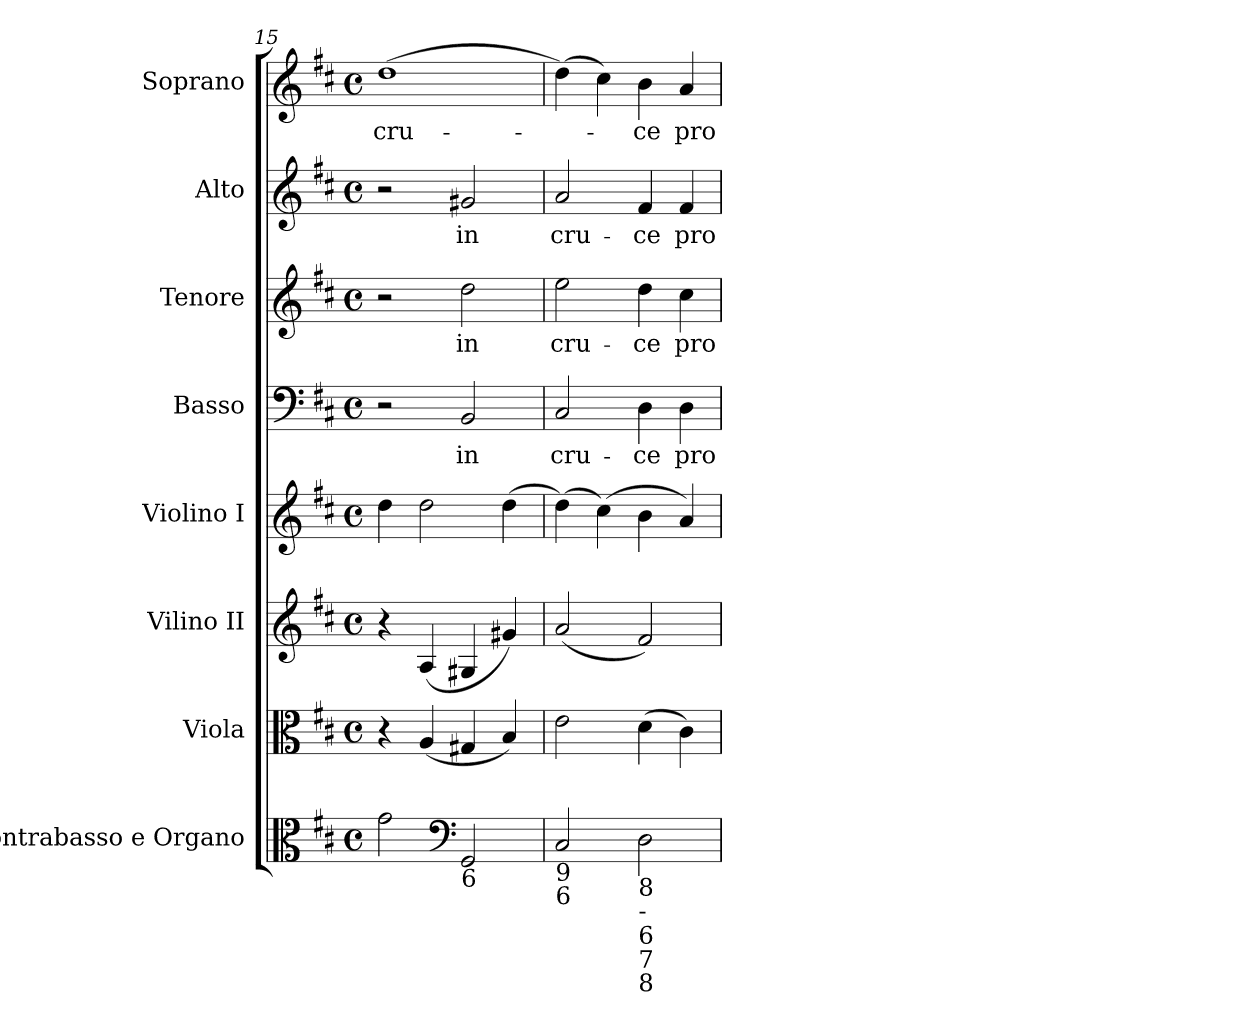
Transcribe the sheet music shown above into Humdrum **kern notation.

**kern	**kern	**kern	**kern	**kern	**text	**kern	**text	**kern	**text	**kern	**text
*part8	*part7	*part6	*part5	*part4	*part4	*part3	*part3	*part2	*part2	*part1	*part1
*staff8	*staff7	*staff6	*staff5	*staff4	*staff4	*staff3	*staff3	*staff2	*staff2	*staff1	*staff1
*I"Contrabasso e Organo	*I"Viola	*I"Vilino II	*I"Violino I	*I"Basso	*	*I"Tenore	*	*I"Alto	*	*I"Soprano	*
*I'Cb. e Org.	*I'Vla.	*I'Vl. II	*I'Vl. I	*I'B	*	*I'T	*	*I'A	*	*I'S	*
*clefC3	*clefC3	*clefG2	*clefG2	*clefF4	*	*clefG2	*	*clefG2	*	*clefG2	*
*k[f#c#]	*k[f#c#]	*k[f#c#]	*k[f#c#]	*k[f#c#]	*	*k[f#c#]	*	*k[f#c#]	*	*k[f#c#]	*
*D:	*D:	*D:	*D:	*D:	*	*D:	*	*D:	*	*D:	*
*M4/4	*M4/4	*M4/4	*M4/4	*M4/4	*	*M4/4	*	*M4/4	*	*M4/4	*
*met(c)	*met(c)	*met(c)	*met(c)	*met(c)	*	*met(c)	*	*met(c)	*	*met(c)	*
=15	=15	=15	=15	=15	=15	=15	=15	=15	=15	=15	=15
!	!	!	!	!	!	!	!	!	!	!	!LO:LY:b
2g\	4r	4r	4dd\	2r	.	2r	.	2r	.	(>1dd	cru-
.	(<4A/	(<4A/	2dd\	.	.	.	.	.	.	.	.
*clefF4	*	*	*	*	*	*	*	*	*	*	*
!LO:TX:b:t=6	!	!	!	!	!	!	!	!	!	!	!
!	!	!	!	!	!LO:LY:b	!	!LO:LY:b	!	!LO:LY:b	!	!
2GG/	4G#X/	4G#X/	.	2BB/	in	2dd\	in	2g#X/	in	.	.
.	4B/)	4g#X/)	(>4dd\	.	.	.	.	.	.	.	.
=16	=16	=16	=16	=16	=16	=16	=16	=16	=16	=16	=16
!LO:TX:b:t=9\n6	!	!	!	!	!	!	!	!	!	!	!
!	!	!	!	!	!LO:LY:b	!	!LO:LY:b	!	!LO:LY:b	!	!
2C#/	2e\	(<2a/	(>4dd\)	2C#/	cru-	2ee\	cru-	2a/	cru-	(>4dd\)	.
.	.	.	(>4cc#\)	.	.	.	.	.	.	4cc#\)	.
!LO:TX:b:t=8\n-	!	!	!	!	!	!	!	!	!	!	!
!LO:TX:b:t=6	!	!	!	!	!	!	!	!	!	!	!
!LO:TX:b:t=7\n8	!	!	!	!	!	!	!	!	!	!	!
!	!	!	!	!	!LO:LY:b	!	!LO:LY:b	!	!LO:LY:b	!	!LO:LY:b
2D\	(>4d\	2f#/)	4b\	4D\	-ce	4dd\	-ce	4f#/	-ce	4b\	-ce
!	!	!	!	!	!LO:LY:b	!	!LO:LY:b	!	!LO:LY:b	!	!LO:LY:b
.	4c#\)	.	4a/)	4D\	pro	4cc#\	pro	4f#/	pro	4a/	pro
=	=	=	=	=	=	=	=	=	=	=	=
*-	*-	*-	*-	*-	*-	*-	*-	*-	*-	*-	*-
